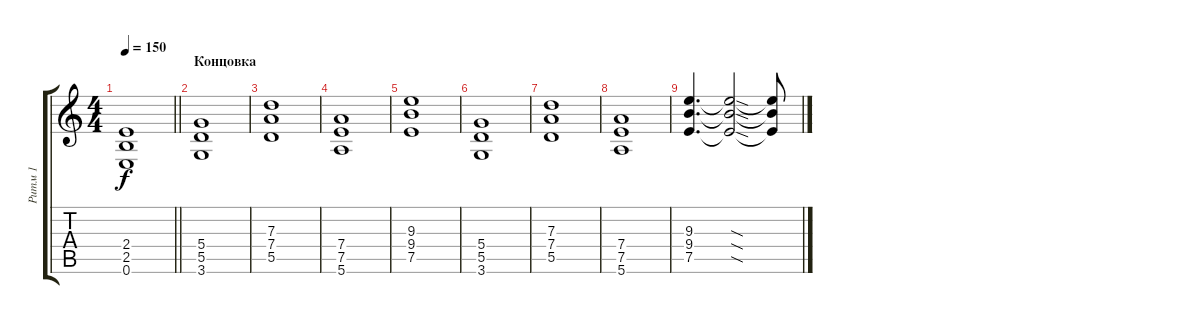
\track ("Ритм 1" "Ритм 1") {instrument distortionguitar}
\staff {score tabs}
\tuning (E4 B3 G3 D3 A2 E2) {hide}
\ts (4 4)
\tempo 150
\clef g2
\barLineRight lightlight
\ks c
(2.4 2.5 0.6).1{dy f} |
\section ("" "Концовка")
(5.4 5.5 3.6).1 |
(7.3 7.4 5.5).1 |
(7.4 7.5 5.6).1 |
(9.3 9.4 7.5).1 |
(5.4 5.5 3.6).1 |
(7.3 7.4 5.5).1 |
(7.4 7.5 5.6).1 |
(9.3 9.4 7.5).4{d} (9.3{sod t} 9.4{sod t} 7.5{sod t}).2 (9.3{t} 9.4{t} 7.5{t}).8
